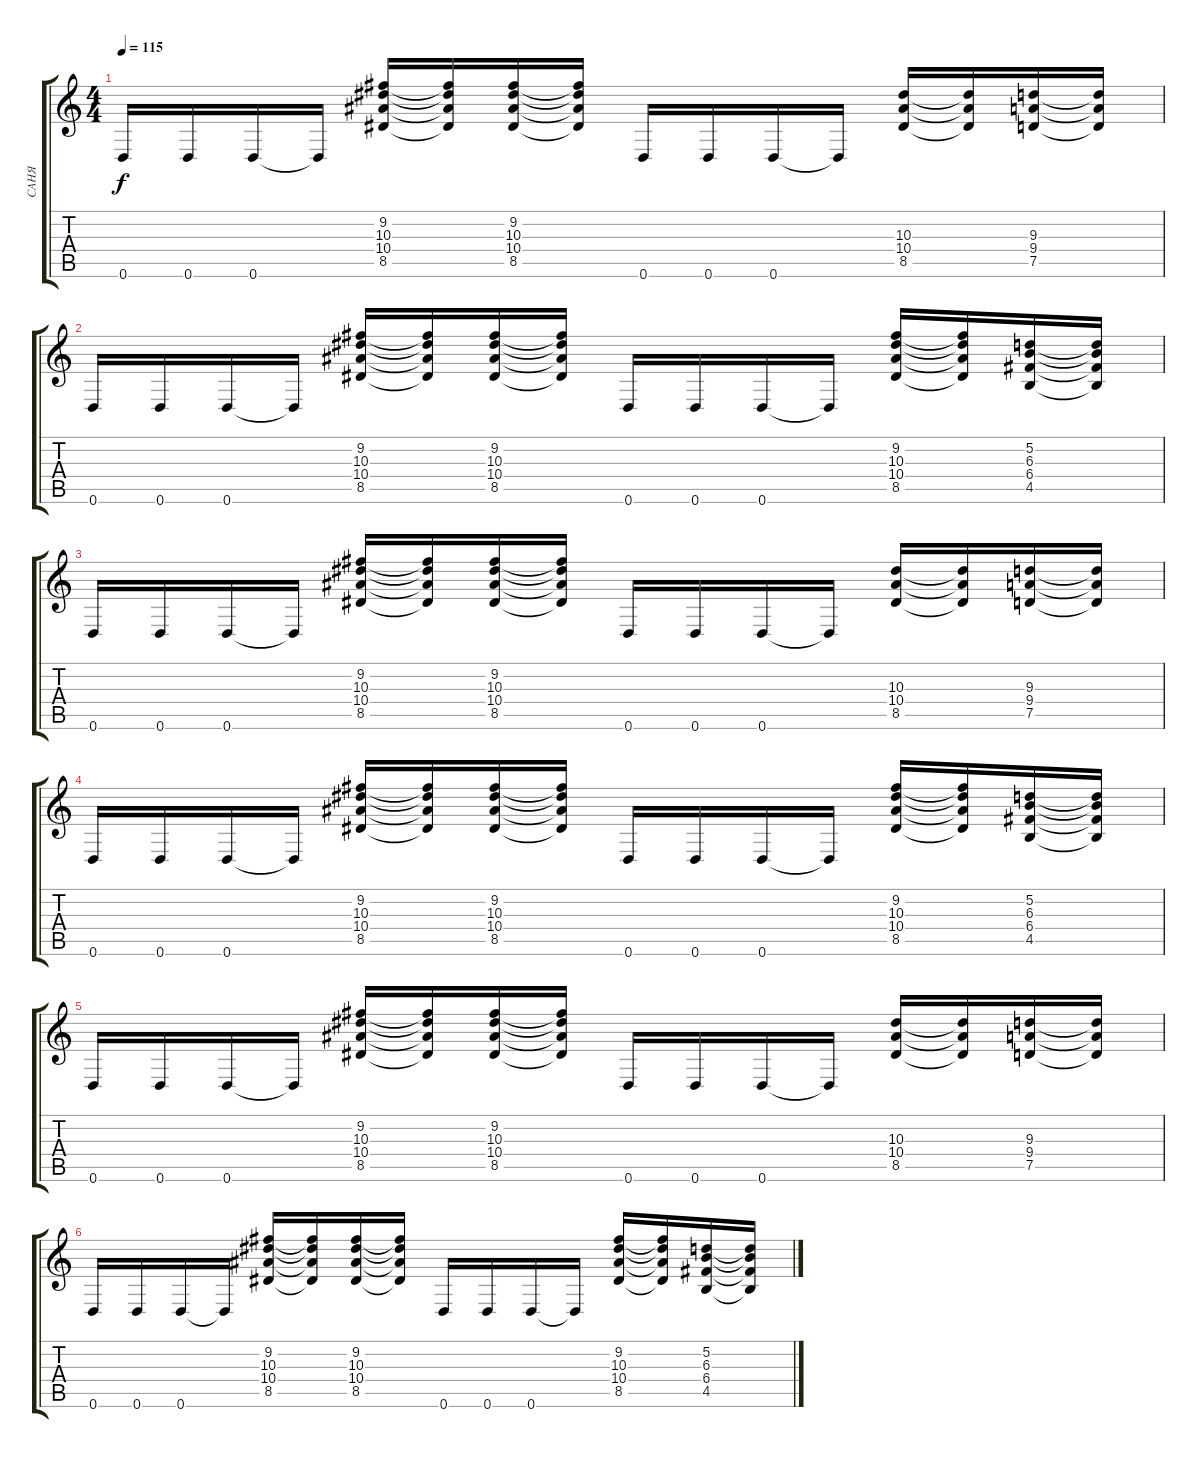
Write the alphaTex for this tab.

\track ("САНЯ" "САНЯ") {instrument distortionguitar}
\staff {score tabs}
\tuning (D4 A3 F3 C3 G2 D2) {hide}
\ts (4 4)
\tempo 115
\clef g2
\ks c
0.6.16{dy f} 0.6.16 0.6.16 0.6{t}.16 (9.2 10.3 10.4 8.5).16 (9.2{t} 10.3{t} 10.4{t} 8.5{t}).16 (9.2 10.3 10.4 8.5).16 (9.2{t} 10.3{t} 10.4{t} 8.5{t}).16 0.6.16 0.6.16 0.6.16 0.6{t}.16 (10.3 10.4 8.5).16 (10.3{t} 10.4{t} 8.5{t}).16 (9.3 9.4 7.5).16 (9.3{t} 9.4{t} 7.5{t}).16 |
0.6.16 0.6.16 0.6.16 0.6{t}.16 (9.2 10.3 10.4 8.5).16 (9.2{t} 10.3{t} 10.4{t} 8.5{t}).16 (9.2 10.3 10.4 8.5).16 (9.2{t} 10.3{t} 10.4{t} 8.5{t}).16 0.6.16 0.6.16 0.6.16 0.6{t}.16 (9.2 10.3 10.4 8.5).16 (9.2{t} 10.3{t} 10.4{t} 8.5{t}).16 (5.2 6.3 6.4 4.5).16 (5.2{t} 6.3{t} 6.4{t} 4.5{t}).16 |
0.6.16 0.6.16 0.6.16 0.6{t}.16 (9.2 10.3 10.4 8.5).16 (9.2{t} 10.3{t} 10.4{t} 8.5{t}).16 (9.2 10.3 10.4 8.5).16 (9.2{t} 10.3{t} 10.4{t} 8.5{t}).16 0.6.16 0.6.16 0.6.16 0.6{t}.16 (10.3 10.4 8.5).16 (10.3{t} 10.4{t} 8.5{t}).16 (9.3 9.4 7.5).16 (9.3{t} 9.4{t} 7.5{t}).16 |
0.6.16 0.6.16 0.6.16 0.6{t}.16 (9.2 10.3 10.4 8.5).16 (9.2{t} 10.3{t} 10.4{t} 8.5{t}).16 (9.2 10.3 10.4 8.5).16 (9.2{t} 10.3{t} 10.4{t} 8.5{t}).16 0.6.16 0.6.16 0.6.16 0.6{t}.16 (9.2 10.3 10.4 8.5).16 (9.2{t} 10.3{t} 10.4{t} 8.5{t}).16 (5.2 6.3 6.4 4.5).16 (5.2{t} 6.3{t} 6.4{t} 4.5{t}).16 |
0.6.16 0.6.16 0.6.16 0.6{t}.16 (9.2 10.3 10.4 8.5).16 (9.2{t} 10.3{t} 10.4{t} 8.5{t}).16 (9.2 10.3 10.4 8.5).16 (9.2{t} 10.3{t} 10.4{t} 8.5{t}).16 0.6.16 0.6.16 0.6.16 0.6{t}.16 (10.3 10.4 8.5).16 (10.3{t} 10.4{t} 8.5{t}).16 (9.3 9.4 7.5).16 (9.3{t} 9.4{t} 7.5{t}).16 |
0.6.16 0.6.16 0.6.16 0.6{t}.16 (9.2 10.3 10.4 8.5).16 (9.2{t} 10.3{t} 10.4{t} 8.5{t}).16 (9.2 10.3 10.4 8.5).16 (9.2{t} 10.3{t} 10.4{t} 8.5{t}).16 0.6.16 0.6.16 0.6.16 0.6{t}.16 (9.2 10.3 10.4 8.5).16 (9.2{t} 10.3{t} 10.4{t} 8.5{t}).16 (5.2 6.3 6.4 4.5).16 (5.2{t} 6.3{t} 6.4{t} 4.5{t}).16
